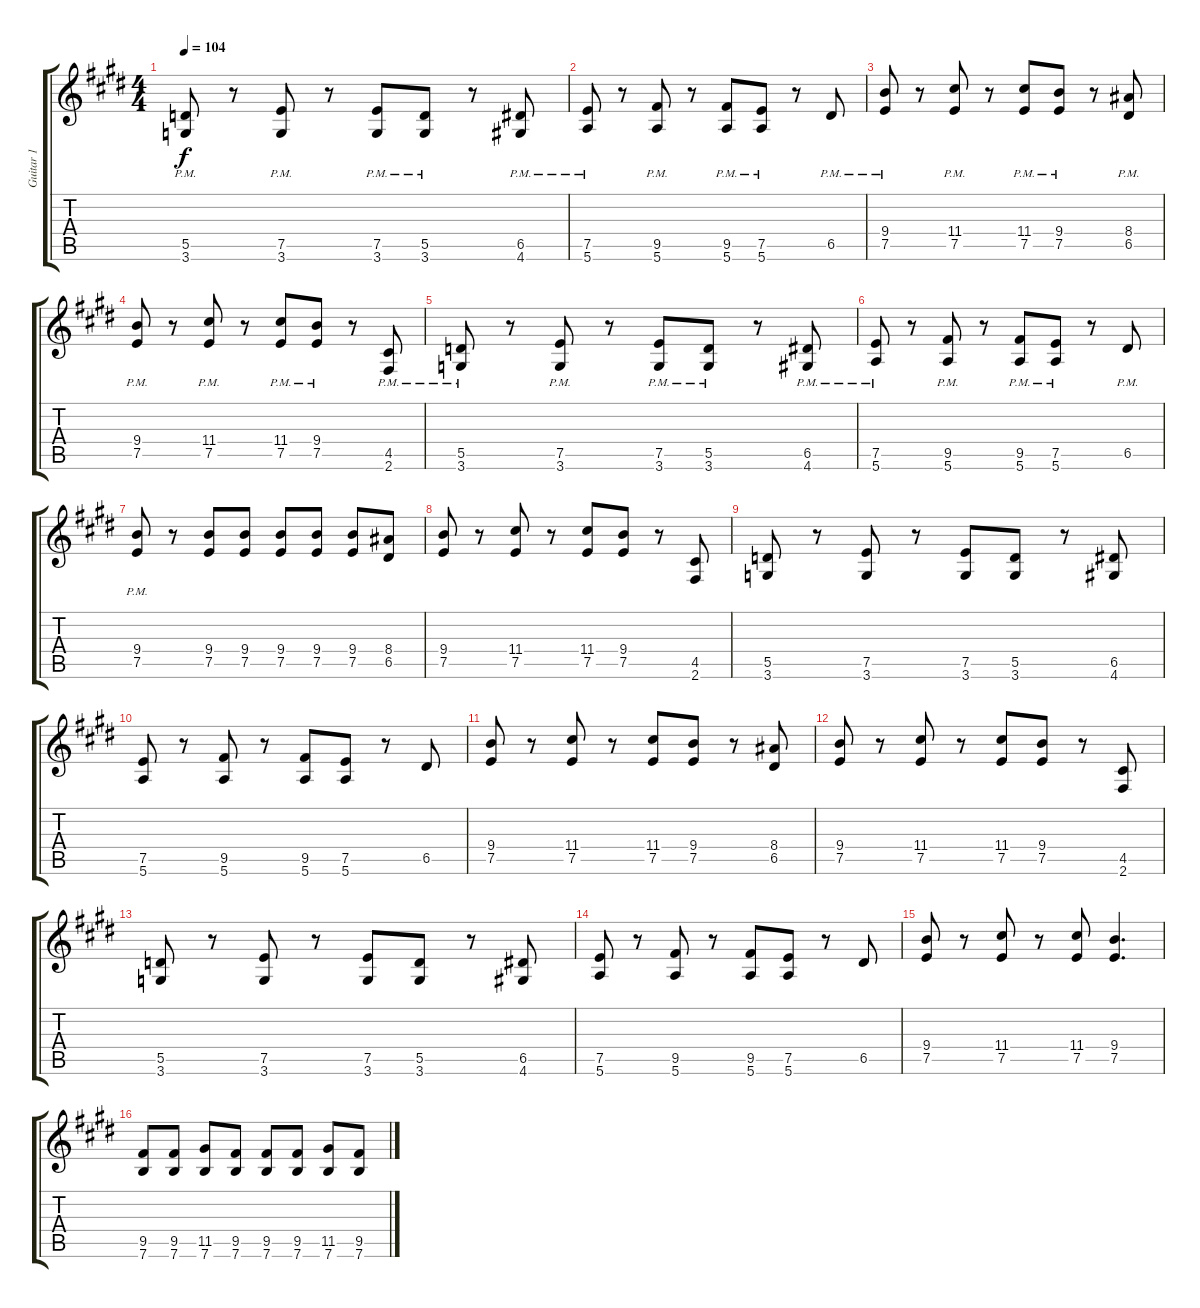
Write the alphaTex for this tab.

\track ("Guitar 1" "Guitar 1") {instrument distortionguitar}
\staff {score tabs}
\tuning (E4 B3 G3 D3 A2 E2) {hide}
\ts (4 4)
\tempo 104
\clef g2
\ks e
(5.5{pm} 3.6{pm}).8{dy f} r.8 (7.5{pm} 3.6{pm}).8 r.8 (7.5{pm} 3.6{pm}).8 (5.5{pm} 3.6{pm}).8 r.8 (6.5{pm} 4.6{pm}).8 |
(7.5{pm} 5.6{pm}).8 r.8 (9.5{pm} 5.6{pm}).8 r.8 (9.5{pm} 5.6{pm}).8 (7.5{pm} 5.6{pm}).8 r.8 6.5{pm}.8 |
(9.4{pm} 7.5{pm}).8 r.8 (11.4{pm} 7.5{pm}).8 r.8 (11.4{pm} 7.5{pm}).8 (9.4{pm} 7.5{pm}).8 r.8 (8.4{pm} 6.5{pm}).8 |
(9.4{pm} 7.5{pm}).8 r.8 (11.4{pm} 7.5{pm}).8 r.8 (11.4{pm} 7.5{pm}).8 (9.4{pm} 7.5{pm}).8 r.8 (4.5{pm} 2.6{pm}).8 |
(5.5{pm} 3.6{pm}).8 r.8 (7.5{pm} 3.6{pm}).8 r.8 (7.5{pm} 3.6{pm}).8 (5.5{pm} 3.6{pm}).8 r.8 (6.5{pm} 4.6{pm}).8 |
(7.5{pm} 5.6{pm}).8 r.8 (9.5{pm} 5.6{pm}).8 r.8 (9.5{pm} 5.6{pm}).8 (7.5{pm} 5.6{pm}).8 r.8 6.5{pm}.8 |
(9.4{pm} 7.5{pm}).8 r.8 (9.4 7.5).8 (9.4 7.5).8 (9.4 7.5).8 (9.4 7.5).8 (9.4 7.5).8 (8.4 6.5).8 |
(9.4 7.5).8 r.8 (11.4 7.5).8 r.8 (11.4 7.5).8 (9.4 7.5).8 r.8 (4.5 2.6).8 |
(5.5 3.6).8 r.8 (7.5 3.6).8 r.8 (7.5 3.6).8 (5.5 3.6).8 r.8 (6.5 4.6).8 |
(7.5 5.6).8 r.8 (9.5 5.6).8 r.8 (9.5 5.6).8 (7.5 5.6).8 r.8 6.5.8 |
(9.4 7.5).8 r.8 (11.4 7.5).8 r.8 (11.4 7.5).8 (9.4 7.5).8 r.8 (8.4 6.5).8 |
(9.4 7.5).8 r.8 (11.4 7.5).8 r.8 (11.4 7.5).8 (9.4 7.5).8 r.8 (4.5 2.6).8 |
(5.5 3.6).8 r.8 (7.5 3.6).8 r.8 (7.5 3.6).8 (5.5 3.6).8 r.8 (6.5 4.6).8 |
(7.5 5.6).8 r.8 (9.5 5.6).8 r.8 (9.5 5.6).8 (7.5 5.6).8 r.8 6.5.8 |
(9.4 7.5).8 r.8 (11.4 7.5).8 r.8 (11.4 7.5).8 (9.4 7.5).4{d} |
(9.5 7.6).8 (9.5 7.6).8 (11.5 7.6).8 (9.5 7.6).8 (9.5 7.6).8 (9.5 7.6).8 (11.5 7.6).8 (9.5 7.6).8
